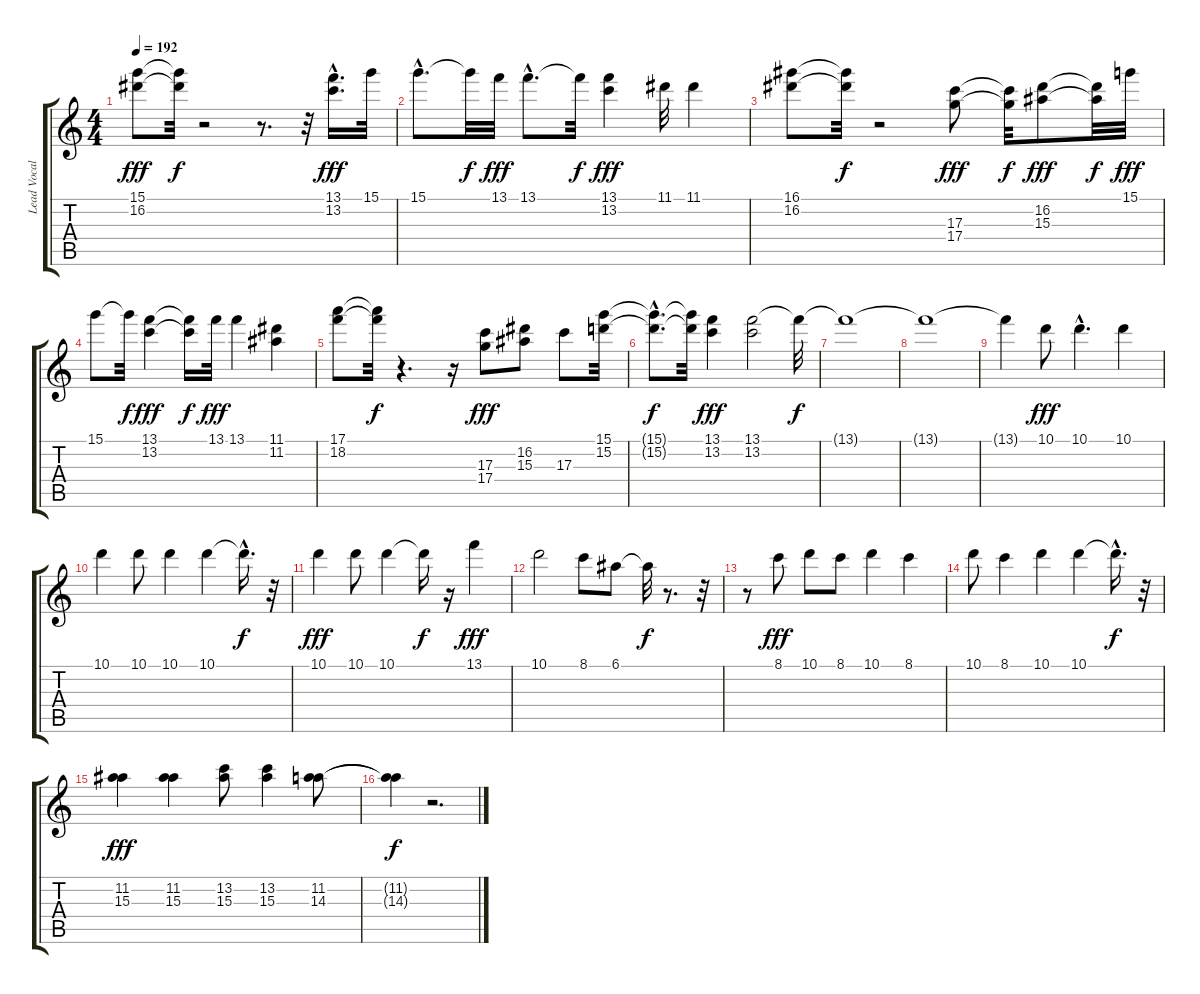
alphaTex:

\track ("Lead Vocal" "Lead Vocal") {instrument acousticguitarsteel}
\staff {score tabs}
\tuning (E4 B3 G3 D3 A2 E2) {hide}
\ts (4 4)
\tempo 192
\clef g2
\ks c
(15.1 16.2).8{dy fff instrument acousticguitarsteel} (15.1{t} 16.2{t}).32{dy f} r.2 r.8{d} r.32 (13.1{hac} 13.2).16{d dy fff volume 12 balance 11 instrument tremolostrings} 15.1.32 |
15.1{hac}.8{d} 15.1{t}.32{dy f} 13.1.32{dy fff} 13.1{hac}.8{d} 13.1{t}.32{dy f} (13.1 13.2).4{dy fff} 11.1.32 11.1.4 |
(16.1 16.2).8{volume 14 balance 6 instrument acousticguitarsteel} (16.1{t} 16.2{t}).32{dy f} r.2 (17.3 17.4).8{dy fff volume 12 balance 11 instrument tremolostrings} (17.3{t} 17.4{t}).32{dy f} (16.2 15.3).8{dy fff} (16.2{t} 15.3{t}).32{dy f} 15.1.32{dy fff} |
15.1.8 15.1{t}.32{dy f} (13.1 13.2).4{dy fff} (13.1{t} 13.2{t}).16{dy f} 13.1.32{dy fff} 13.1.4 (11.1 11.2).4 |
(17.1 18.2).8{volume 14 balance 6 instrument acousticguitarsteel} (17.1{t} 18.2{t}).32{dy f} r.4{d} r.16 (17.3 17.4).8{dy fff volume 12 balance 11 instrument tremolostrings} (16.2 15.3).8 17.3.8 (15.1 15.2).32 |
(15.1{hac t} 15.2{hac t}).8{d dy f} (15.1{t} 15.2{t}).32 (13.1 13.2).4{dy fff} (13.1 13.2).2 13.1{t}.32{dy f} |
13.1{t}.1 |
13.1{t}.1 |
13.1{t}.4 10.1.8{dy fff volume 14 balance 8 instrument tremolostrings} 10.1{hac}.4{d} 10.1.4 |
10.1.4 10.1.8 10.1.4 10.1.4 10.1{hac t}.16{d dy f} r.32 |
10.1.4{dy fff} 10.1.8 10.1.4 10.1{t}.16{dy f} r.16 13.1.4{dy fff} |
10.1.2 8.1.8 6.1.8 6.1{t}.32{dy f} r.8{d} r.32 |
r.8 8.1.8{dy fff} 10.1.8 8.1.8 10.1.4 8.1.4 |
10.1.8{instrument timpani} 8.1.4 10.1.4 10.1.4 10.1{hac t}.16{d dy f} r.32 |
(11.2 15.3).4{dy fff} (11.2 15.3).4 (13.2 15.3).8 (13.2 15.3).4 (11.2 14.3).8 |
(11.2{t} 14.3{t}).4{dy f} r.2{d}
